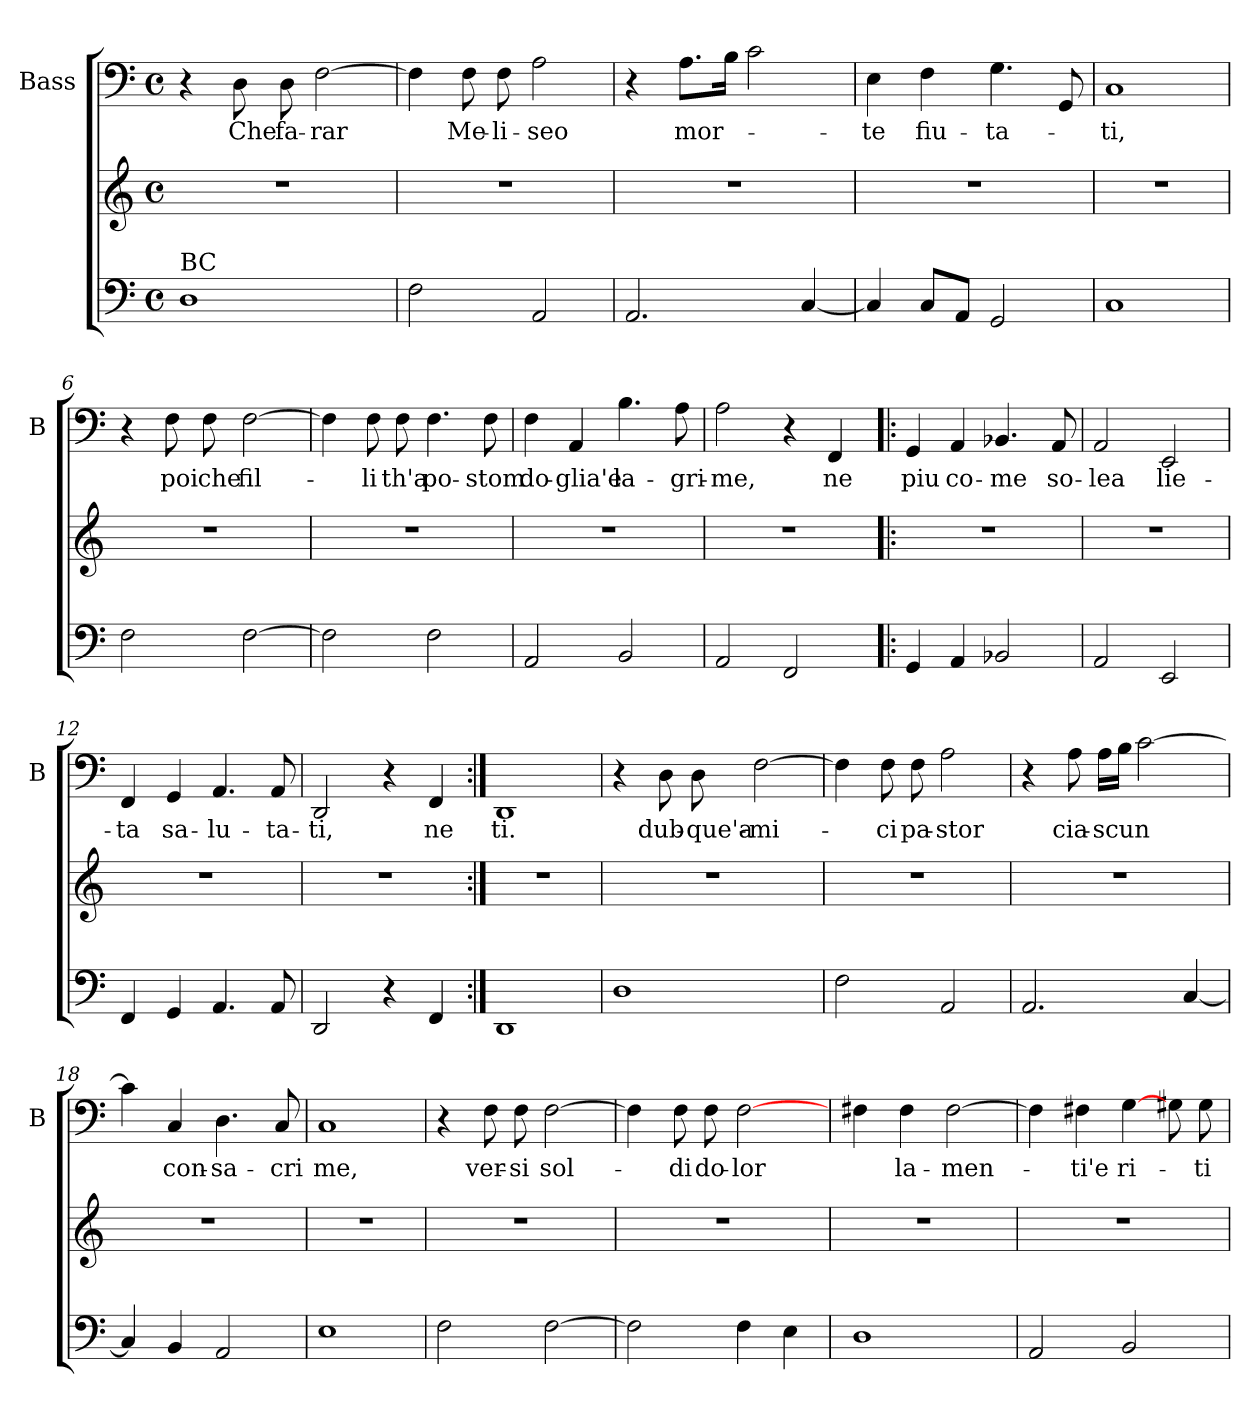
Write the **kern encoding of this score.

**kern	**kern	**kern	**text
*part2	*part2	*part1	*part1
*staff3	*staff2	*staff1	*staff1
*	*	*I"Bass	*
*	*	*I'B	*
*clefF4	*clefG2	*clefF4	*
*k[]	*k[]	*k[]	*
*C:	*C:	*C:	*
*M4/4	*M4/4	*M4/4	*
*met(c)	*met(c)	*met(c)	*
=1	=1	=1	=1
!LO:TX:a:t=BC	!	!	!
1D	1r	4r	.
!	!	!	!LO:LY:b
.	.	8D\	Che
!	!	!	!LO:LY:b
.	.	8D\	fa-
!	!	!	!LO:LY:b
.	.	[2F\	-rar
=2	=2	=2	=2
2F\	1r	4F\]	.
!	!	!	!LO:LY:b
.	.	8F\	Me-
!	!	!	!LO:LY:b
.	.	8F\	-li-
!	!	!	!LO:LY:b
2AA/	.	2A\	-seo
=3	=3	=3	=3
2.AA/	1r	4r	.
!	!	!	!LO:LY:b
.	.	8.A\L	mor-
.	.	16B\Jk	.
.	.	2c\	.
[4C/	.	.	.
=4	=4	=4	=4
!	!	!	!LO:LY:b
4C/]	1r	4E\	-te
!	!	!	!LO:LY:b
8C/L	.	4F\	fiu-
8AA/J	.	.	.
!	!	!	!LO:LY:b
2GG/	.	4.G\	-ta-
.	.	8GG/	.
!!LO:LB:g=z
=5	=5	=5	=5
!	!	!	!LO:LY:b
1C	1r	1C	-ti,
=6	=6	=6	=6
2F\	1r	4r	.
!	!	!	!LO:LY:b
.	.	8F\	poi
!	!	!	!LO:LY:b
.	.	8F\	che
!	!	!	!LO:LY:b
[2F\	.	[2F\	fil-
=7	=7	=7	=7
2F\]	1r	4F\]	.
!	!	!	!LO:LY:b
.	.	8F\	-li
!	!	!	!LO:LY:b
.	.	8F\	th'a
!	!	!	!LO:LY:b
2F\	.	4.F\	po-
!	!	!	!LO:LY:b
.	.	8F\	-stom
=8	=8	=8	=8
!	!	!	!LO:LY:b
2AA/	1r	4F\	do-
!	!	!	!LO:LY:b
.	.	4AA/	-glia'e
!	!	!	!LO:LY:b
2BB/	.	4.B\	la-
!	!	!	!LO:LY:b
.	.	8A\	-gri-
=9	=9	=9	=9
!	!	!	!LO:LY:b
2AA/	1r	2A\	-me,
2FF/	.	4r	.
!	!	!	!LO:LY:b
.	.	4FF/	ne
!!LO:LB:g=z
=10!|:	=10!|:	=10!|:	=10!|:
!	!	!	!LO:LY:b
4GG/	1r	4GG/	piu
!	!	!	!LO:LY:b
4AA/	.	4AA/	co-
!	!	!	!LO:LY:b
2BB-X/	.	4.BB-X/	-me
!	!	!	!LO:LY:b
.	.	8AA/	so-
=11	=11	=11	=11
!	!	!	!LO:LY:b
2AA/	1r	2AA/	-lea
!	!	!	!LO:LY:b
2EE/	.	2EE/	lie-
=12	=12	=12	=12
!	!	!	!LO:LY:b
4FF/	1r	4FF/	-ta
!	!	!	!LO:LY:b
4GG/	.	4GG/	sa-
!	!	!	!LO:LY:b
4.AA/	.	4.AA/	-lu-
!	!	!	!LO:LY:b
8AA/	.	8AA/	-ta-
=13	=13	=13	=13
!	!	!	!LO:LY:b
2DD/	1r	2DD/	-ti,
4r	.	4r	.
!	!	!	!LO:LY:b
4FF/	.	4FF/	ne
=14:|!	=14:|!	=14:|!	=14:|!
!	!	!	!LO:LY:b
1DD	1r	1DD	ti.
!!LO:PB:g=z
=15	=15	=15	=15
1D	1r	4r	.
!	!	!	!LO:LY:b
.	.	8D\	dub-
!	!	!	!LO:LY:b
.	.	8D\	-que'a-
!	!	!	!LO:LY:b
.	.	[2F\	-mi-
=16	=16	=16	=16
2F\	1r	4F\]	.
!	!	!	!LO:LY:b
.	.	8F\	-ci
!	!	!	!LO:LY:b
.	.	8F\	pa-
!	!	!	!LO:LY:b
2AA/	.	2A\	-stor
=17	=17	=17	=17
2.AA/	1r	4r	.
!	!	!	!LO:LY:b
.	.	8A\	cia-
!	!	!	!LO:LY:b
.	.	16A\LL	-scun
.	.	16B\JJ	.
.	.	[2c\	.
[4C/	.	.	.
=18	=18	=18	=18
4C/]	1r	4c\]	.
!	!	!	!LO:LY:b
4BB/	.	4C/	con-
!	!	!	!LO:LY:b
2AA/	.	4.D\	-sa-
!	!	!	!LO:LY:b
.	.	8C/	-cri
=19	=19	=19	=19
!	!	!	!LO:LY:b
1E	1r	1C	me,
!!LO:LB:g=z
=20	=20	=20	=20
2F\	1r	4r	.
!	!	!	!LO:LY:b
.	.	8F\	ver-
!	!	!	!LO:LY:b
.	.	8F\	-si
!	!	!	!LO:LY:b
[2F\	.	[2F\	sol-
=21	=21	=21	=21
2F\]	1r	4F\]	.
!	!	!	!LO:LY:b
.	.	8F\	-di
!	!	!	!LO:LY:b
.	.	8F\	do-
!	!	!	!LO:LY:b
4F\	.	[2F\	-lor
4E\	.	.	.
=22	=22	=22	=22
1D	1r	4F#X\	.
!	!	!	!LO:LY:b
.	.	4F#\	la-
!	!	!	!LO:LY:b
.	.	[2F#\	-men-
=23	=23	=23	=23
2AA/	1r	4F#\]	.
!	!	!	!LO:LY:b
.	.	4F#X\	-ti'e
!	!	!	!LO:LY:b
2BB/	.	[4G\	ri-
.	.	8G#X\	.
!	!	!	!LO:LY:b
.	.	8G#\	-ti
=	=	=	=
*-	*-	*-	*-
